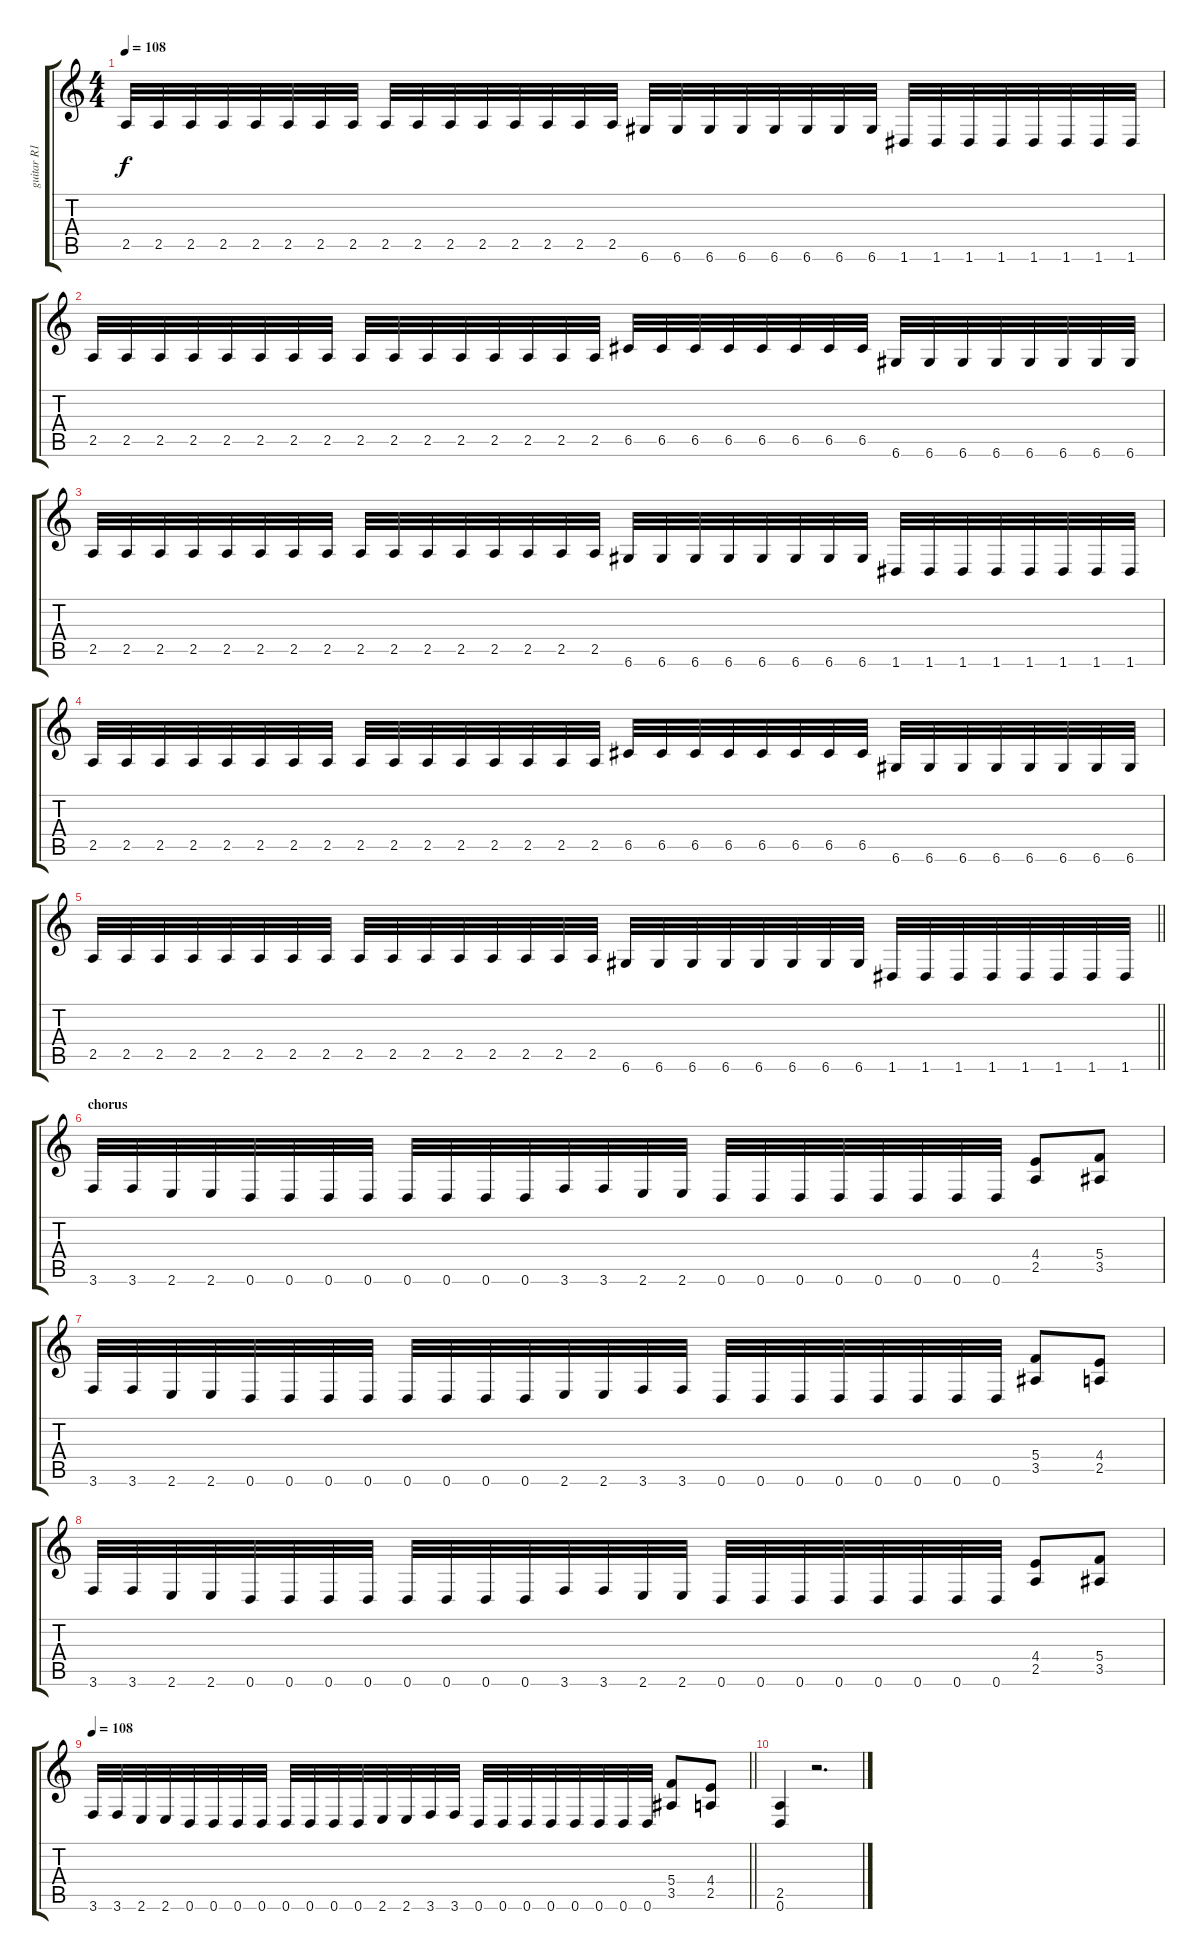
\track ("guitar R1" "guitar R1") {instrument distortionguitar}
\staff {score tabs}
\tuning (D4 A3 F3 C3 G2 D2) {hide}
\ts (4 4)
\tempo 108
\clef g2
\ks c
2.5.32{dy f} 2.5.32 2.5.32 2.5.32 2.5.32 2.5.32 2.5.32 2.5.32 2.5.32 2.5.32 2.5.32 2.5.32 2.5.32 2.5.32 2.5.32 2.5.32 6.6.32 6.6.32 6.6.32 6.6.32 6.6.32 6.6.32 6.6.32 6.6.32 1.6.32 1.6.32 1.6.32 1.6.32 1.6.32 1.6.32 1.6.32 1.6.32 |
2.5.32 2.5.32 2.5.32 2.5.32 2.5.32 2.5.32 2.5.32 2.5.32 2.5.32 2.5.32 2.5.32 2.5.32 2.5.32 2.5.32 2.5.32 2.5.32 6.5.32 6.5.32 6.5.32 6.5.32 6.5.32 6.5.32 6.5.32 6.5.32 6.6.32 6.6.32 6.6.32 6.6.32 6.6.32 6.6.32 6.6.32 6.6.32 |
2.5.32 2.5.32 2.5.32 2.5.32 2.5.32 2.5.32 2.5.32 2.5.32 2.5.32 2.5.32 2.5.32 2.5.32 2.5.32 2.5.32 2.5.32 2.5.32 6.6.32 6.6.32 6.6.32 6.6.32 6.6.32 6.6.32 6.6.32 6.6.32 1.6.32 1.6.32 1.6.32 1.6.32 1.6.32 1.6.32 1.6.32 1.6.32 |
2.5.32 2.5.32 2.5.32 2.5.32 2.5.32 2.5.32 2.5.32 2.5.32 2.5.32 2.5.32 2.5.32 2.5.32 2.5.32 2.5.32 2.5.32 2.5.32 6.5.32 6.5.32 6.5.32 6.5.32 6.5.32 6.5.32 6.5.32 6.5.32 6.6.32 6.6.32 6.6.32 6.6.32 6.6.32 6.6.32 6.6.32 6.6.32 |
\barLineRight lightlight
2.5.32 2.5.32 2.5.32 2.5.32 2.5.32 2.5.32 2.5.32 2.5.32 2.5.32 2.5.32 2.5.32 2.5.32 2.5.32 2.5.32 2.5.32 2.5.32 6.6.32 6.6.32 6.6.32 6.6.32 6.6.32 6.6.32 6.6.32 6.6.32 1.6.32 1.6.32 1.6.32 1.6.32 1.6.32 1.6.32 1.6.32 1.6.32 |
\section ("" "chorus")
3.6.32 3.6.32 2.6.32 2.6.32 0.6.32 0.6.32 0.6.32 0.6.32 0.6.32 0.6.32 0.6.32 0.6.32 3.6.32 3.6.32 2.6.32 2.6.32 0.6.32 0.6.32 0.6.32 0.6.32 0.6.32 0.6.32 0.6.32 0.6.32 (4.4 2.5).8 (5.4 3.5).8 |
3.6.32 3.6.32 2.6.32 2.6.32 0.6.32 0.6.32 0.6.32 0.6.32 0.6.32 0.6.32 0.6.32 0.6.32 2.6.32 2.6.32 3.6.32 3.6.32 0.6.32 0.6.32 0.6.32 0.6.32 0.6.32 0.6.32 0.6.32 0.6.32 (5.4 3.5).8 (4.4 2.5).8 |
3.6.32 3.6.32 2.6.32 2.6.32 0.6.32 0.6.32 0.6.32 0.6.32 0.6.32 0.6.32 0.6.32 0.6.32 3.6.32 3.6.32 2.6.32 2.6.32 0.6.32 0.6.32 0.6.32 0.6.32 0.6.32 0.6.32 0.6.32 0.6.32 (4.4 2.5).8 (5.4 3.5).8 |
\tempo 108
\barLineRight lightlight
3.6.32 3.6.32 2.6.32 2.6.32 0.6.32 0.6.32 0.6.32 0.6.32 0.6.32 0.6.32 0.6.32 0.6.32 2.6.32 2.6.32 3.6.32 3.6.32 0.6.32 0.6.32 0.6.32 0.6.32 0.6.32 0.6.32 0.6.32 0.6.32 (5.4 3.5).8 (4.4 2.5).8 |
(2.5 0.6).4 r.2{d}
